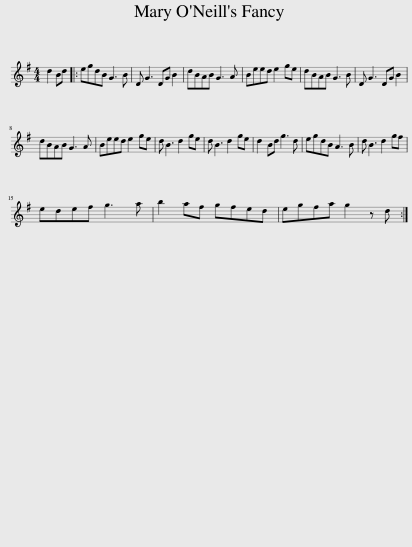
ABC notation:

X:1
L:1/8
M:4/4
I:linebreak $
K:G
V:1 treble
V:1
 d2 Bd |: egdB G3 B | D G3 DG B2 | dBAB G3 A | Beed e2 ge | %5
 dBAB G3 B | D G3 DG B2 |$ dBAB G3 A | Beed e2 ge | d B3 d2 ge | %10
 d B3 d2 ge | d2 Bd g3 d | egdB A3 B | d B3 d2 gf |$ edef g3 a | %15
 b2 af gfed | egfa g2 z d :| %17
